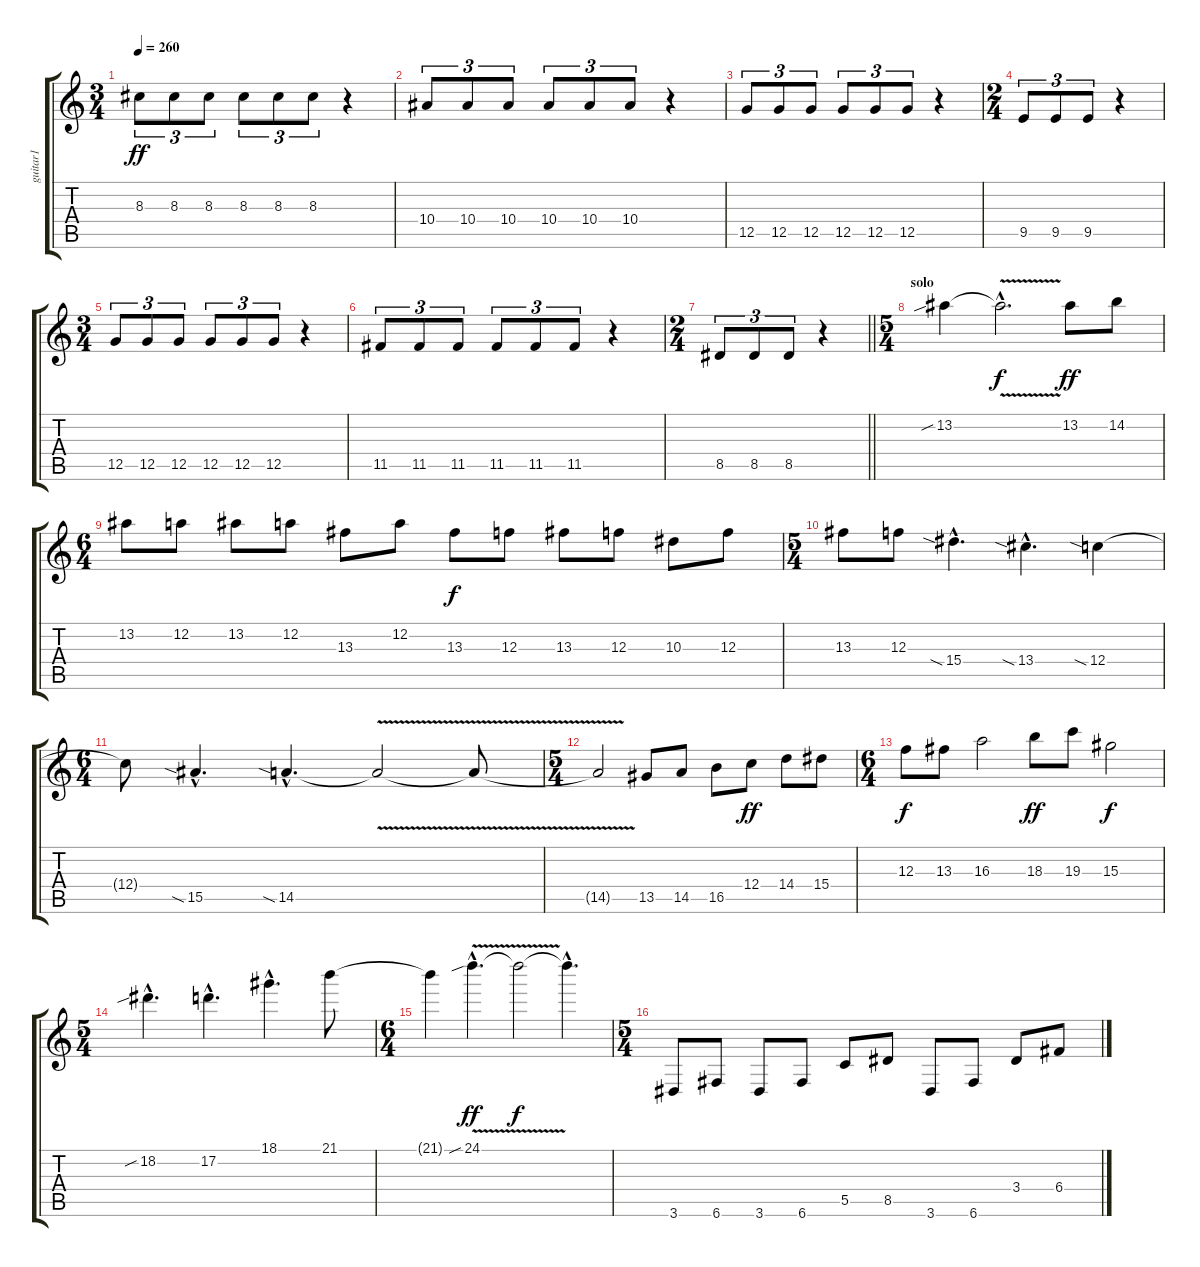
\track ("guitar1" "guitar1") {instrument distortionguitar}
\staff {score tabs}
\tuning (D4 A3 F3 C3 G2 C2) {hide}
\ts (3 4)
\tempo 260
\clef g2
\ks c
8.3.8{tu (3 2) dy ff} 8.3.8{tu (3 2)} 8.3.8{tu (3 2)} 8.3.8{tu (3 2)} 8.3.8{tu (3 2)} 8.3.8{tu (3 2)} r.4 |
10.4.8{tu (3 2)} 10.4.8{tu (3 2)} 10.4.8{tu (3 2)} 10.4.8{tu (3 2)} 10.4.8{tu (3 2)} 10.4.8{tu (3 2)} r.4 |
12.5.8{tu (3 2)} 12.5.8{tu (3 2)} 12.5.8{tu (3 2)} 12.5.8{tu (3 2)} 12.5.8{tu (3 2)} 12.5.8{tu (3 2)} r.4 |
\ts (2 4)
9.5.8{tu (3 2)} 9.5.8{tu (3 2)} 9.5.8{tu (3 2)} r.4 |
\ts (3 4)
12.5.8{tu (3 2)} 12.5.8{tu (3 2)} 12.5.8{tu (3 2)} 12.5.8{tu (3 2)} 12.5.8{tu (3 2)} 12.5.8{tu (3 2)} r.4 |
11.5.8{tu (3 2)} 11.5.8{tu (3 2)} 11.5.8{tu (3 2)} 11.5.8{tu (3 2)} 11.5.8{tu (3 2)} 11.5.8{tu (3 2)} r.4 |
\ts (2 4)
\barLineRight lightlight
8.5.8{tu (3 2)} 8.5.8{tu (3 2)} 8.5.8{tu (3 2)} r.4 |
\ts (5 4)
\section ("" "solo")
13.2{sib}.4{balance 8} 13.2{v hac t}.2{d dy f} 13.2.8{dy ff} 14.2.8 |
\ts (6 4)
13.2.8 12.2.8 13.2.8 12.2.8 13.3.8 12.2.8 13.3.8{dy f} 12.3.8 13.3.8 12.3.8 10.3.8 12.3.8 |
\ts (5 4)
13.3.8 12.3.8 15.4{sia hac}.4{d} 13.4{sia hac}.4{d} 12.4{sia}.4 |
\ts (6 4)
12.4{t}.8 15.5{sia hac}.4{d} 14.5{sia hac}.4{d} 14.5{v t}.2 14.5{t}.8 |
\ts (5 4)
14.5{v t}.2 13.5.8 14.5.8 16.5.8 12.4.8{dy ff} 14.4.8 15.4.8 |
\ts (6 4)
12.3.8{dy f} 13.3.8 16.3.2 18.3.8{dy ff} 19.3.8 15.3.2{dy f} |
\ts (5 4)
18.2{sib hac}.4{d} 17.2{hac}.4{d} 18.1{hac}.4{d} 21.1.8 |
\ts (6 4)
21.1{t}.4 24.1{v sib hac}.4{d dy ff} 24.1{t}.2{dy f} 24.1{hac t}.4{d} |
\ts (5 4)
3.6.8{balance 0} 6.6.8 3.6.8 6.6.8 5.5.8 8.5.8 3.6.8 6.6.8 3.4.8 6.4.8
